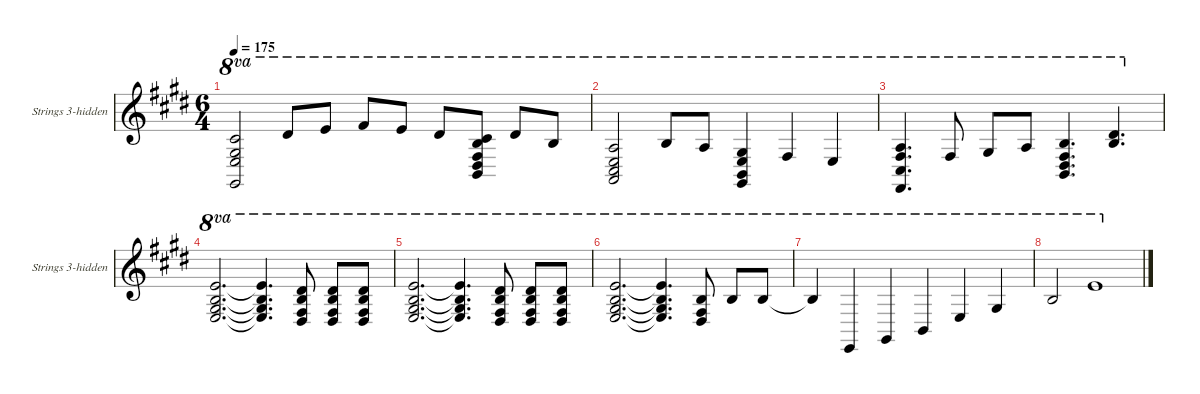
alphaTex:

\defaultSystemsLayout 4
\hideDynamics
\bracketExtendMode nobrackets
\useSystemSignSeparator
\singleTrackTrackNamePolicy allsystems
\multiTrackTrackNamePolicy allsystems
\firstSystemTrackNameMode fullname
\otherSystemsTrackNameMode fullname
\firstSystemTrackNameOrientation horizontal
\otherSystemsTrackNameOrientation horizontal
\track ("Strings 3-hidden" "vln.") {instrument stringensemble1}
\staff {score}
\tuning (E4 B3 G3 D3 A2 C2)
\ts (6 4)
\tempo 175
\clef g2
\ks e
(9.1{acc #} 9.2{acc #} 9.3{acc forcenatural} 6.4{acc #}).2{bd 120 ot 8va dy mp} 11.1{acc #}.8{ot 8va} 12.1{acc forcenatural}.8{ot 8va} 14.1{acc #}.8{ot 8va} 12.1{acc forcenatural}.8{ot 8va} 11.1{acc #}.8{ot 8va} (9.1{acc #} 12.2{acc forcenatural} 11.3{acc #} 13.4{acc #} 14.5{acc forcenatural}).8{bd 60 ot 8va} 11.1{acc #}.8{ot 8va} 12.2{acc forcenatural}.8{ot 8va} |
(10.2{acc forcenatural} 9.3{acc forcenatural} 11.4{acc #} 12.5{acc forcenatural}).2{bd 120 ot 8va} 12.2{acc forcenatural}.8{ot 8va} 10.2{acc forcenatural}.8{ot 8va} (4.1{acc #} 5.2{acc forcenatural} 4.3{acc forcenatural} 6.4{acc #}).4{bd 120 ot 8va} 2.1{acc #}.4{ot 8va} 0.1{acc forcenatural}.4{ot 8va} |
(5.1{acc forcenatural} 7.2{acc #} 6.3{acc #} 4.4{acc #}).4{d bd 120 ot 8va} 7.2{acc #}.8{ot 8va} 4.1{acc #}.8{ot 8va} 5.1{acc forcenatural}.8{ot 8va} (7.1{acc forcenatural} 7.2{acc #} 8.3{acc #} 9.4{acc forcenatural}).4{d bd 120 ot 8va} (11.1{acc #} 12.2{acc forcenatural}).4{d ot 8va} |
(12.1{acc forcenatural} 12.2{acc forcenatural} 13.3{acc #} 14.4{acc forcenatural}).2{d bd 120 ot 8va} (12.1{t acc forcenatural} 12.2{t acc forcenatural} 13.3{t acc #} 14.4{t acc forcenatural}).4{d ot 8va} (11.1{acc #} 12.2{acc forcenatural} 11.3{acc #} 13.4{acc #}).8{bd 120 ot 8va} (11.1{acc #} 12.2{acc forcenatural} 11.3{acc #} 13.4{acc #}).8{ot 8va} (11.1{acc #} 12.2{acc forcenatural} 11.3{acc #} 13.4{acc #}).8{ot 8va} |
(12.1{acc forcenatural} 12.2{acc forcenatural} 13.3{acc #} 14.4{acc forcenatural}).2{d ot 8va} (12.1{t acc forcenatural} 12.2{t acc forcenatural} 13.3{t acc #} 14.4{t acc forcenatural}).4{d ot 8va} (11.1{acc #} 12.2{acc forcenatural} 11.3{acc #} 13.4{acc #}).8{bd 120 ot 8va} (11.1{acc #} 12.2{acc forcenatural} 11.3{acc #} 13.4{acc #}).8{ot 8va} (11.1{acc #} 12.2{acc forcenatural} 11.3{acc #} 13.4{acc #}).8{ot 8va} |
(12.1{acc forcenatural} 12.2{acc forcenatural} 13.3{acc #} 14.4{acc forcenatural}).2{d bd 120 ot 8va} (12.1{t acc forcenatural} 12.2{t acc forcenatural} 13.3{t acc #} 14.4{t acc forcenatural}).4{d ot 8va} (12.2{acc forcenatural} 11.3{acc #} 13.4{acc #}).8{bd 240 ot 8va} 12.2{acc forcenatural}.8{ot 8va} 12.2{acc forcenatural}.8{ot 8va} |
12.2{t acc forcenatural}.4{ot 8va} 16.6{acc forcenatural}.4{ot 8va} 11.5{acc #}.4{ot 8va} 9.4{acc forcenatural}.4{ot 8va} 9.3{acc forcenatural}.4{ot 8va} 9.2{acc #}.4{ot 8va} |
7.1{acc forcenatural}.2{ot 8va} 12.1{acc forcenatural}.1{ot 8va}
